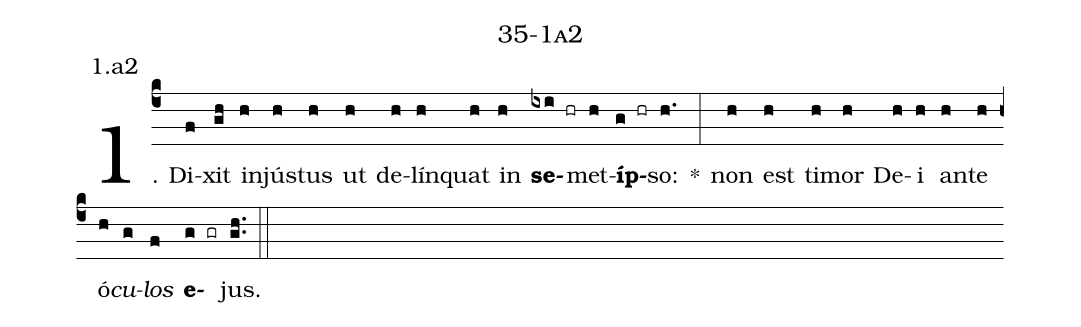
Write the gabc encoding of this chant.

name: 35-1a2;
annotation: 1.a2;
%%
(c4)1. Di(f)xit(gh) in(h)jús(h)tus(h) ut(h) de(h)lín(h)quat(h) in(h) <b>se</b>(ixi hr)met(h)<b>íp</b>(g hr)so:(h.) *(:) non(h) est(h) ti(h)mor(h) De(h)i(h) an(h)te(h) ó(h)<i>cu</i>(g)<i>los</i>(f) <b>e</b>(g gr)jus.(gh..) (::)
